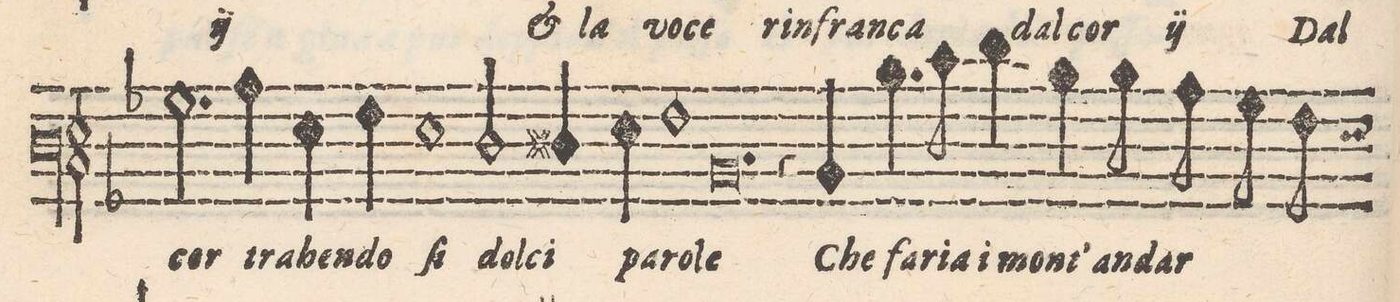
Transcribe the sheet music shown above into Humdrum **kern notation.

**kern	**text
*I"BASSO	*
*clefF3	*
*k[b-]	*
*met(C)	*
*M2/1	*
2.B-\	-cor
=31-	=31-
4c\	tra-
4G\	-hen-
4A\	-do
1G	ſi
=32-	=32-
2F/	dol-
4F#X/	-ci
4G\	pa-
1A	-ro-
=33-	=33-
0.D	-le
=34-	=34-
4r	.
4D/	Che
4.d\	fa-
8e\	-ria
=35-	=35-
4f\	i
4d\	mont
8d\	an-
8c\	-dar
8B-\	.
8A\	.
*custos:G	*
*-	*-
